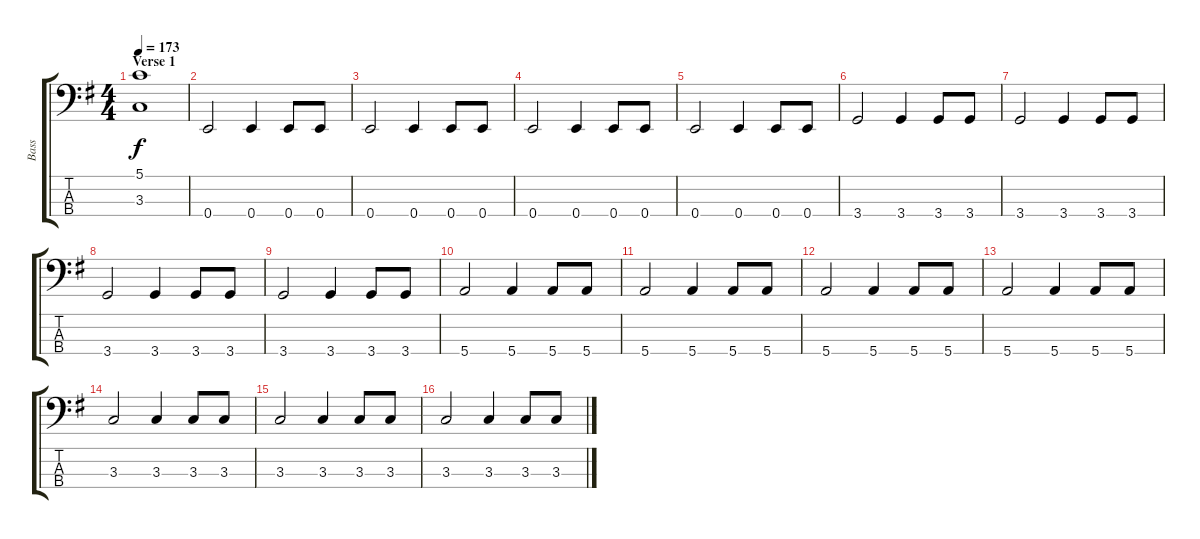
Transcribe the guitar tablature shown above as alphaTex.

\track ("Bass" "Bass") {instrument electricbassfinger}
\staff {score tabs}
\tuning (G2 D2 A1 E1) {hide}
\ts (4 4)
\section ("" "Verse 1")
\tempo 173
\clef f4
\ks g
(5.1{t} 3.3{t}).1{dy f} |
0.4.2 0.4.4 0.4.8 0.4.8 |
0.4.2 0.4.4 0.4.8 0.4.8 |
0.4.2 0.4.4 0.4.8 0.4.8 |
0.4.2 0.4.4 0.4.8 0.4.8 |
3.4.2 3.4.4 3.4.8 3.4.8 |
3.4.2 3.4.4 3.4.8 3.4.8 |
3.4.2 3.4.4 3.4.8 3.4.8 |
3.4.2 3.4.4 3.4.8 3.4.8 |
5.4.2 5.4.4 5.4.8 5.4.8 |
5.4.2 5.4.4 5.4.8 5.4.8 |
5.4.2 5.4.4 5.4.8 5.4.8 |
5.4.2 5.4.4 5.4.8 5.4.8 |
3.3.2 3.3.4 3.3.8 3.3.8 |
3.3.2 3.3.4 3.3.8 3.3.8 |
3.3.2 3.3.4 3.3.8 3.3.8
